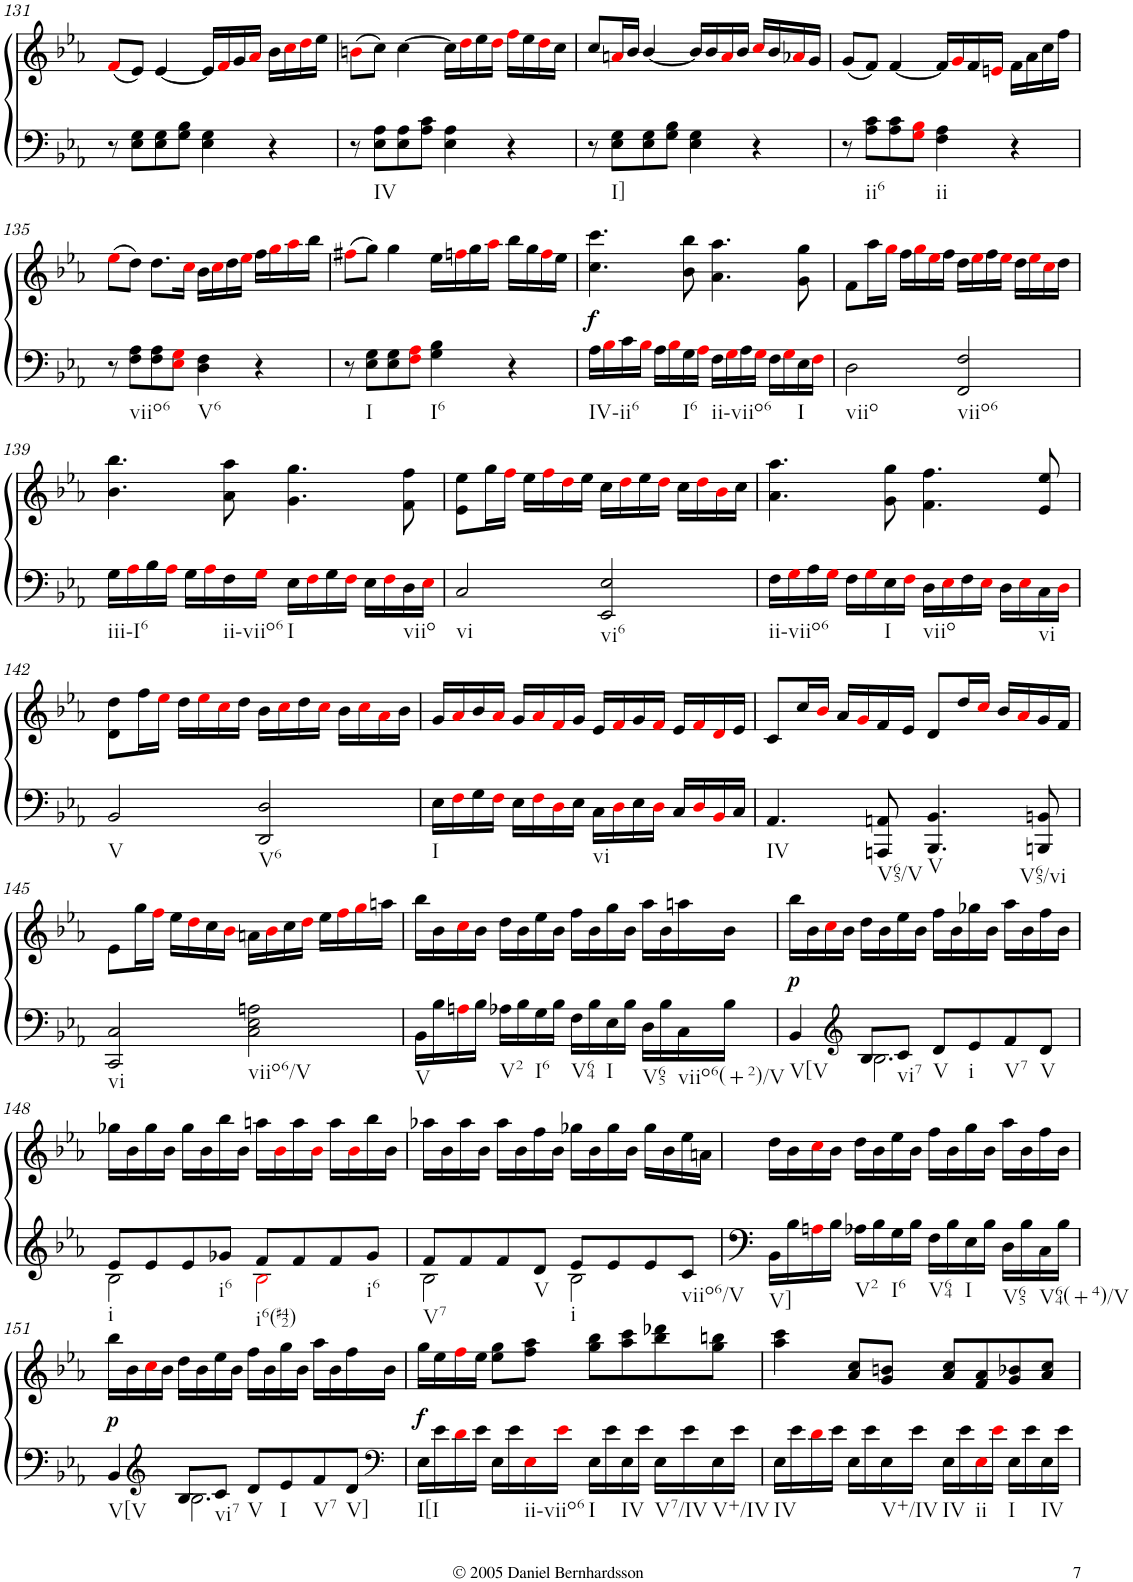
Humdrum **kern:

**kern	**kern	**dynam
*part1	*part1	*part1
*staff2	*staff1	*staff1/2
*I"Piano	*	*
*I'Pno.	*	*
!!LO:PB:g=z
*clefG2	*clefG2	*
*k[b-e-a-]	*k[b-e-a-]	*
*E-:	*E-:	*
*M4/4	*M4/4	*
*met(c)	*met(c)	*
=131	=131	=131
8r	(8fi/L	.
8E-\ 8G\L	8e-/J)	.
8E-\ 8G\	[<4e-/	.
8G\ 8B-\J	.	.
4E-\ 4G\	16e-/LL]	.
.	16fi/	.
.	16g/	.
.	16a-i/JJ	.
4r	16b-\LL	.
.	16cci\	.
.	16ddi\	.
.	16ee-\JJ	.
=132	=132	=132
8r	(8bni\L	.
!LO:TX:b:t=IV	!	!
8E-\ 8A-\L	8cc\J)	.
8E-\ 8A-\	[>4cc\	.
8A-\ 8c\J	.	.
4E-\ 4A-\	16cc\LL]	.
.	16ddi\	.
.	16ee-\	.
.	16ddi\JJ	.
4r	16ffi\LL	.
.	16ee-\	.
.	16ddi\	.
.	16cc\JJ	.
=133	=133	=133
8r	8cc/L	.
!LO:TX:b:t=I]	!	!
8E-\ 8G\L	16ani/L	.
.	16b-/JJ	.
8E-\ 8G\	[<4b-/	.
8G\ 8B-\J	.	.
4E-\ 4G\	16b-/LL]	.
.	16b-/	.
.	16ai/	.
.	16b-/JJ	.
4r	16cci/LL	.
.	16b-/	.
.	16a-Xi/	.
.	16g/JJ	.
=134	=134	=134
8r	(8g/L	.
!LO:TX:b:t=ii6	!	!
8A-\ 8c\L	8f/J)	.
8A-\ 8c\	[<4f/	.
8Gi\ 8B-i\J	.	.
!LO:TX:b:t=ii	!	!
4F\ 4A-\	16f/LL]	.
.	16gi/	.
.	16f/	.
.	16eni/JJ	.
4r	16f\LL	.
.	16a-\	.
.	16cc\	.
.	16ff\JJ	.
!!LO:LB:g=z
=135	=135	=135
8r	(8ee-i\L	.
!LO:TX:b:t=viio6	!	!
8F\ 8A-\L	8dd\J)	.
8F\ 8A-\	8.dd\L	.
8E-i\ 8Gi\J	.	.
.	16cci\Jk	.
!LO:TX:b:t=V6	!	!
4D\ 4F\	16b-\LL	.
.	16cci\	.
.	16dd\	.
.	16ee-i\JJ	.
4r	16ff\LL	.
.	16ggi\	.
.	16aa-i\	.
.	16bb-\JJ	.
=136	=136	=136
8r	(8ff#Xi\L	.
!LO:TX:b:t=I	!	!
8E-\ 8G\L	8gg\J)	.
8E-\ 8G\	4gg\	.
8Fi\ 8A-i\J	.	.
!LO:TX:b:t=I6	!	!
4G\ 4B-\	16ee-\LL	.
.	16ffni\	.
.	16gg\	.
.	16aa-i\JJ	.
4r	16bb-\LL	.
.	16gg\	.
.	16ffi\	.
.	16ee-\JJ	.
=137	=137	=137
!LO:TX:b:t=IV-ii6	!	!
!	!	!LO:DY:b
16A-\LL	4.cc\ 4.ccc\	f
16B-i\	.	.
16c\	.	.
16B-i\JJ	.	.
16A-\LL	.	.
16B-i\	.	.
!LO:TX:b:t=I6	!	!
16G\	8b-\ 8bb-\	.
16A-i\JJ	.	.
!LO:TX:b:t=ii-viio6	!	!
16F\LL	4.a-\ 4.aa-\	.
16Gi\	.	.
16A-\	.	.
16Gi\JJ	.	.
16F\LL	.	.
16Gi\	.	.
!LO:TX:b:t=I	!	!
16E-\	8g\ 8gg\	.
16Fi\JJ	.	.
=138	=138	=138
!LO:TX:b:t=viio	!	!
2D\	8f\L	.
.	16aa-\L	.
.	16ggi\JJ	.
.	16ff\LL	.
.	16ggi\	.
.	16ee-i\	.
.	16ff\JJ	.
!LO:TX:b:t=viio6	!	!
2FF/ 2F/	16dd\LL	.
.	16ee-i\	.
.	16ff\	.
.	16ee-i\JJ	.
.	16dd\LL	.
.	16ee-i\	.
.	16cci\	.
.	16dd\JJ	.
!!LO:LB:g=z
=139	=139	=139
!LO:TX:b:t=iii-I6	!	!
16G\LL	4.b-\ 4.bb-\	.
16A-i\	.	.
16B-\	.	.
16A-i\JJ	.	.
16G\LL	.	.
16A-i\	.	.
!LO:TX:b:t=ii-viio6	!	!
16F\	8a-\ 8aa-\	.
16Gi\JJ	.	.
!LO:TX:b:t=I	!	!
16E-\LL	4.g\ 4.gg\	.
16Fi\	.	.
16G\	.	.
16Fi\JJ	.	.
16E-\LL	.	.
16Fi\	.	.
!LO:TX:b:t=viio	!	!
16D\	8f\ 8ff\	.
16E-i\JJ	.	.
=140	=140	=140
!LO:TX:b:t=vi	!	!
2C/	8e-\ 8ee-\L	.
.	16gg\L	.
.	16ffi\JJ	.
.	16ee-\LL	.
.	16ffi\	.
.	16ddi\	.
.	16ee-\JJ	.
!LO:TX:b:t=vi6	!	!
2EE-/ 2E-/	16cc\LL	.
.	16ddi\	.
.	16ee-\	.
.	16ddi\JJ	.
.	16cc\LL	.
.	16ddi\	.
.	16b-i\	.
.	16cc\JJ	.
=141	=141	=141
!LO:TX:b:t=ii-viio6	!	!
16F\LL	4.a-\ 4.aa-\	.
16Gi\	.	.
16A-\	.	.
16Gi\JJ	.	.
16F\LL	.	.
16Gi\	.	.
!LO:TX:b:t=I	!	!
16E-\	8g\ 8gg\	.
16Fi\JJ	.	.
!LO:TX:b:t=viio	!	!
16D\LL	4.f\ 4.ff\	.
16E-i\	.	.
16F\	.	.
16E-i\JJ	.	.
16D\LL	.	.
16E-i\	.	.
!LO:TX:b:t=vi	!	!
16C\	8e-/ 8ee-/	.
16Di\JJ	.	.
!!LO:LB:g=z
=142	=142	=142
!LO:TX:b:t=V	!	!
2BB-/	8d\ 8dd\L	.
.	16ff\L	.
.	16ee-i\JJ	.
.	16dd\LL	.
.	16ee-i\	.
.	16cci\	.
.	16dd\JJ	.
!LO:TX:b:t=V6	!	!
2DD/ 2D/	16b-\LL	.
.	16cci\	.
.	16dd\	.
.	16cci\JJ	.
.	16b-\LL	.
.	16cci\	.
.	16a-i\	.
.	16b-\JJ	.
=143	=143	=143
!LO:TX:b:t=I	!	!
16E-\LL	16g/LL	.
16Fi\	16a-i/	.
16G\	16b-/	.
16Fi\JJ	16a-i/JJ	.
16E-\LL	16g/LL	.
16Fi\	16a-i/	.
16Di\	16fi/	.
16E-\JJ	16g/JJ	.
!LO:TX:b:t=vi	!	!
16C\LL	16e-/LL	.
16Di\	16fi/	.
16E-\	16g/	.
16Di\JJ	16fi/JJ	.
16C/LL	16e-/LL	.
16Di/	16fi/	.
16BB-i/	16di/	.
16C/JJ	16e-/JJ	.
=144	=144	=144
!LO:TX:b:t=IV	!	!
4.AA-/	8c/L	.
.	16cc/L	.
.	16b-i/JJ	.
.	16a-/LL	.
.	16gi/	.
!LO:TX:b:t=V65/V	!	!
8AAAn/ 8AAn/	16f/	.
.	16e-/JJ	.
!LO:TX:b:t=V	!	!
4.BBB-/ 4.BB-/	8d/L	.
.	16dd/L	.
.	16cci/JJ	.
.	16b-/LL	.
.	16a-i/	.
!LO:TX:b:t=V65/vi	!	!
8BBBn/ 8BBn/	16g/	.
.	16f/JJ	.
!!LO:LB:g=z
=145	=145	=145
!LO:TX:b:t=vi	!	!
2CC/ 2C/	8e-\L	.
.	16gg\L	.
.	16ffi\JJ	.
.	16ee-\LL	.
.	16ddi\	.
.	16cc\	.
.	16b-i\JJ	.
!LO:TX:b:t=viio6/V	!	!
2C\ 2E-\ 2An\	16an\LL	.
.	16b-i\	.
.	16cc\	.
.	16ddi\JJ	.
.	16ee-\LL	.
.	16ffi\	.
.	16ggi\	.
.	16aan\JJ	.
=146	=146	=146
!LO:TX:b:t=V	!	!
16BB-\LL	16bb-\LL	.
16B-\	16b-\	.
16Ani\	16cci\	.
16B-\JJ	16b-\JJ	.
!LO:TX:b:t=V2	!	!
16A-X\LL	16dd\LL	.
16B-\	16b-\	.
!LO:TX:b:t=I6	!	!
16G\	16ee-\	.
16B-\JJ	16b-\JJ	.
!LO:TX:b:t=V64	!	!
16F\LL	16ff\LL	.
16B-\	16b-\	.
!LO:TX:b:t=I	!	!
16E-\	16gg\	.
16B-\JJ	16b-\JJ	.
!LO:TX:b:t=V65	!	!
16D\LL	16aa-\LL	.
16B-\	16b-\	.
!LO:TX:b:t=viio6(+2)/V	!	!
16C\	16aan\	.
16B-\JJ	16b-\JJ	.
=147	=147	=147
*^	*	*
!LO:TX:b:t=V[V	!	!	!
!	!	!	!LO:DY:b
4BB-/	4ryy	16bb-\LL	p
.	.	16b-\	.
.	.	16cci\	.
*clefG2	*	*	*
.	.	16b-\JJ	.
8B-/L	2.B-\	16dd\LL	.
.	.	16b-\	.
!LO:TX:b:t=vi7	!	!	!
8c/J	.	16ee-\	.
.	.	16b-\JJ	.
!LO:TX:b:t=V	!	!	!
8d/L	.	16ff\LL	.
.	.	16b-\	.
!LO:TX:b:t=i	!	!	!
8e-/	.	16gg-X\	.
.	.	16b-\JJ	.
!LO:TX:b:t=V7	!	!	!
8f/	.	16aa-\LL	.
.	.	16b-\	.
!LO:TX:b:t=V	!	!	!
8d/J	.	16ff\	.
.	.	16b-\JJ	.
!!LO:LB:g=z
=148	=148	=148	=148
!LO:TX:b:t=i	!	!	!
8e-/L	2B-\	16gg-X\LL	.
.	.	16b-\	.
8e-/	.	16gg-\	.
.	.	16b-\JJ	.
8e-/	.	16gg-\LL	.
.	.	16b-\	.
!LO:TX:b:t=i6	!	!	!
8g-X/J	.	16bb-\	.
.	.	16b-\JJ	.
!LO:TX:b:t=i6(#42)	!	!	!
8f/L	2B-i\	16aan\LL	.
.	.	16b-i\	.
8f/	.	16aa\	.
.	.	16b-i\JJ	.
8f/	.	16aa\LL	.
.	.	16b-i\	.
!LO:TX:b:t=i6	!	!	!
8g-/J	.	16bb-\	.
.	.	16b-\JJ	.
=149	=149	=149	=149
!LO:TX:b:t=V7	!	!	!
8f/L	2B-\	16aa-X\LL	.
.	.	16b-\	.
8f/	.	16aa-\	.
.	.	16b-\JJ	.
8f/	.	16aa-\LL	.
.	.	16b-\	.
!LO:TX:b:t=V	!	!	!
8d/J	.	16ff\	.
.	.	16b-\JJ	.
!LO:TX:b:t=i	!	!	!
8e-/L	2B-\	16gg-X\LL	.
.	.	16b-\	.
8e-/	.	16gg-\	.
.	.	16b-\JJ	.
8e-/	.	16gg-\LL	.
.	.	16b-\	.
!LO:TX:b:t=viio6/V	!	!	!
8c/J	.	16ee-\	.
.	.	16an\JJ	.
*v	*v	*	*
=150	=150	=150
!LO:TX:b:t=V]	!	!
16BB-\LL	16dd\LL	.
16B-\	16b-\	.
16Ani\	16cci\	.
16B-\JJ	16b-\JJ	.
!LO:TX:b:t=V2	!	!
16A-X\LL	16dd\LL	.
16B-\	16b-\	.
!LO:TX:b:t=I6	!	!
16G\	16ee-\	.
16B-\JJ	16b-\JJ	.
!LO:TX:b:t=V64	!	!
16F\LL	16ff\LL	.
16B-\	16b-\	.
!LO:TX:b:t=I	!	!
16E-\	16gg\	.
16B-\JJ	16b-\JJ	.
!LO:TX:b:t=V65	!	!
16D\LL	16aa-\LL	.
16B-\	16b-\	.
!LO:TX:b:t=V64(+4)/V	!	!
16C\	16ff\	.
16B-\JJ	16b-\JJ	.
!!LO:LB:g=z
=151	=151	=151
*^	*	*
!LO:TX:b:t=V[V	!	!	!
!	!	!	!LO:DY:b
4BB-/	4ryy	16bb-\LL	p
.	.	16b-\	.
*clefG2	*	*	*
.	.	16cci\	.
.	.	16b-\JJ	.
8B-/L	2.B-\	16dd\LL	.
.	.	16b-\	.
!LO:TX:b:t=vi7	!	!	!
8c/J	.	16ee-\	.
.	.	16b-\JJ	.
!LO:TX:b:t=V	!	!	!
8d/L	.	16ff\LL	.
.	.	16b-\	.
!LO:TX:b:t=I	!	!	!
8e-/	.	16gg\	.
.	.	16b-\JJ	.
!LO:TX:b:t=V7	!	!	!
8f/	.	16aa-\LL	.
.	.	16b-\	.
!LO:TX:b:t=V]	!	!	!
8d/J	.	16ff\	.
*clefF4	*	*	*
.	.	16b-\JJ	.
*v	*v	*	*
=152	=152	=152
!LO:TX:b:t=I[I	!	!
!	!	!LO:DY:b
16E-\LL	16gg\LL	f
16e-\	16ee-\	.
16di\	16ffi\	.
16e-\JJ	16ee-\JJ	.
16E-\LL	8ee-\ 8gg\L	.
16e-\	.	.
!LO:TX:b:t=ii-viio6	!	!
16E-i\	8ff\ 8aa-\J	.
16e-i\JJ	.	.
!LO:TX:b:t=I	!	!
16E-\LL	8gg\ 8bb-\L	.
16e-\	.	.
!LO:TX:b:t=IV	!	!
16E-\	8aa-\ 8ccc\	.
16e-\JJ	.	.
!LO:TX:b:t=V7/IV	!	!
16E-\LL	8bb-\ 8ddd-X\	.
16e-\	.	.
!LO:TX:b:t=V+/IV	!	!
16E-\	8gg\ 8bbn\J	.
16e-\JJ	.	.
=153	=153	=153
!LO:TX:b:t=IV	!	!
16E-\LL	4aa-\ 4ccc\	.
16e-\	.	.
16di\	.	.
16e-\JJ	.	.
16E-\LL	8a-/ 8cc/L	.
16e-\	.	.
!LO:TX:b:t=V+/IV	!	!
16E-\	8g/ 8bn/J	.
16e-\JJ	.	.
!LO:TX:b:t=IV	!	!
16E-\LL	8a-/ 8cc/L	.
16e-\	.	.
!LO:TX:b:t=ii	!	!
16E-i\	8f/ 8a-/	.
16e-i\JJ	.	.
!LO:TX:b:t=I	!	!
16E-\LL	8g/ 8b-X/	.
16e-\	.	.
!LO:TX:b:t=IV	!	!
16E-\	8a-/ 8cc/J	.
16e-\JJ	.	.
=	=	=
*-	*-	*-
